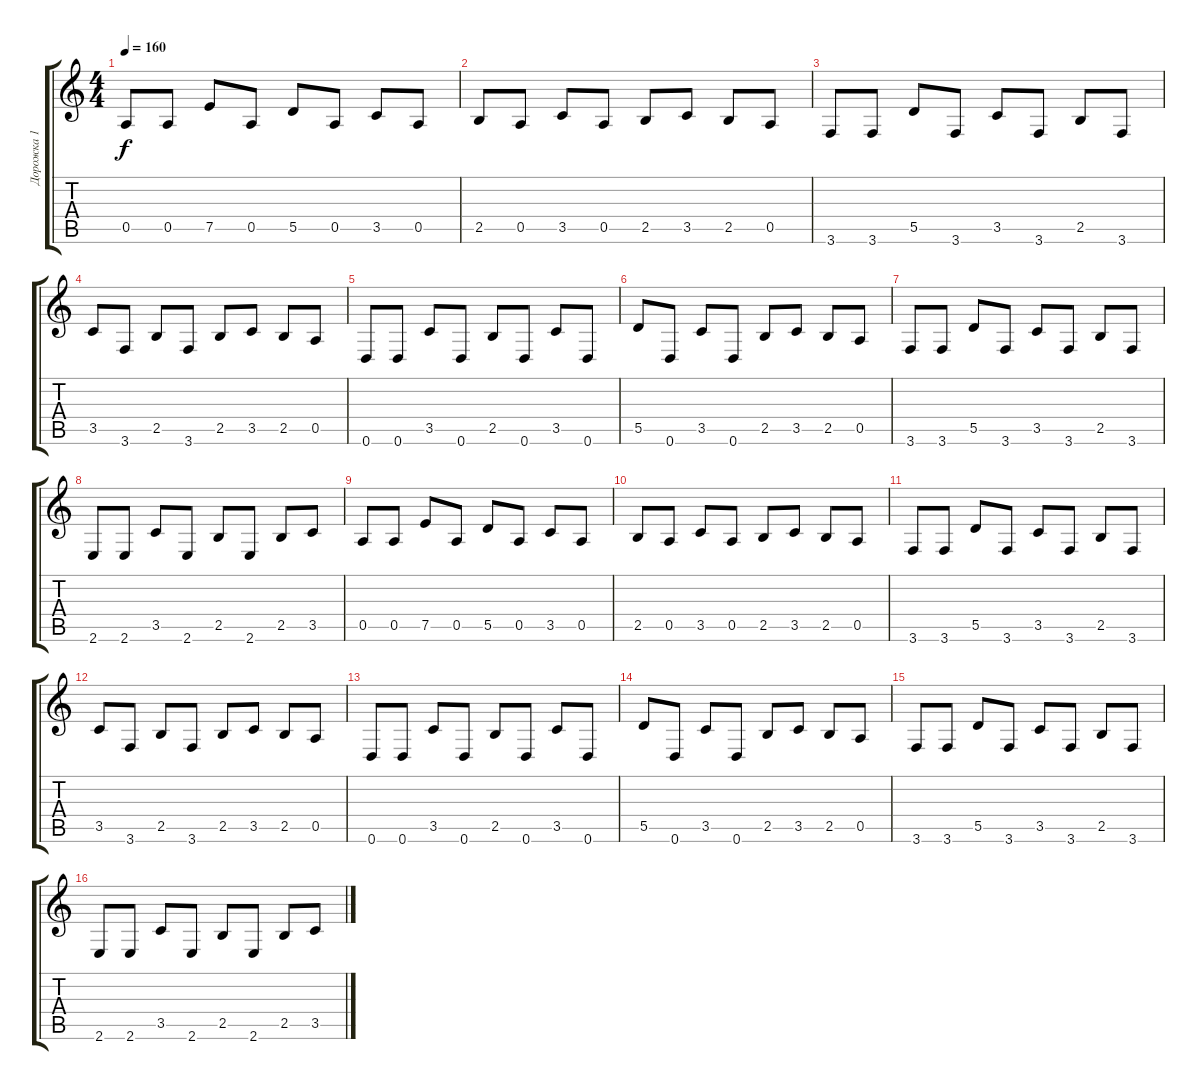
\track ("Дорожка 1" "Дорожка 1") {instrument distortionguitar}
\staff {score tabs}
\tuning (E4 B3 G3 D3 A2 D2) {hide}
\ts (4 4)
\tempo 160
\clef g2
\ks c
0.5.8{dy f} 0.5.8 7.5.8 0.5.8 5.5.8 0.5.8 3.5.8 0.5.8 |
2.5.8 0.5.8 3.5.8 0.5.8 2.5.8 3.5.8 2.5.8 0.5.8 |
3.6.8 3.6.8 5.5.8 3.6.8 3.5.8 3.6.8 2.5.8 3.6.8 |
3.5.8 3.6.8 2.5.8 3.6.8 2.5.8 3.5.8 2.5.8 0.5.8 |
0.6.8 0.6.8 3.5.8 0.6.8 2.5.8 0.6.8 3.5.8 0.6.8 |
5.5.8 0.6.8 3.5.8 0.6.8 2.5.8 3.5.8 2.5.8 0.5.8 |
3.6.8 3.6.8 5.5.8 3.6.8 3.5.8 3.6.8 2.5.8 3.6.8 |
2.6.8 2.6.8 3.5.8 2.6.8 2.5.8 2.6.8 2.5.8 3.5.8 |
0.5.8 0.5.8 7.5.8 0.5.8 5.5.8 0.5.8 3.5.8 0.5.8 |
2.5.8 0.5.8 3.5.8 0.5.8 2.5.8 3.5.8 2.5.8 0.5.8 |
3.6.8 3.6.8 5.5.8 3.6.8 3.5.8 3.6.8 2.5.8 3.6.8 |
3.5.8 3.6.8 2.5.8 3.6.8 2.5.8 3.5.8 2.5.8 0.5.8 |
0.6.8 0.6.8 3.5.8 0.6.8 2.5.8 0.6.8 3.5.8 0.6.8 |
5.5.8 0.6.8 3.5.8 0.6.8 2.5.8 3.5.8 2.5.8 0.5.8 |
3.6.8 3.6.8 5.5.8 3.6.8 3.5.8 3.6.8 2.5.8 3.6.8 |
2.6.8 2.6.8 3.5.8 2.6.8 2.5.8 2.6.8 2.5.8 3.5.8
